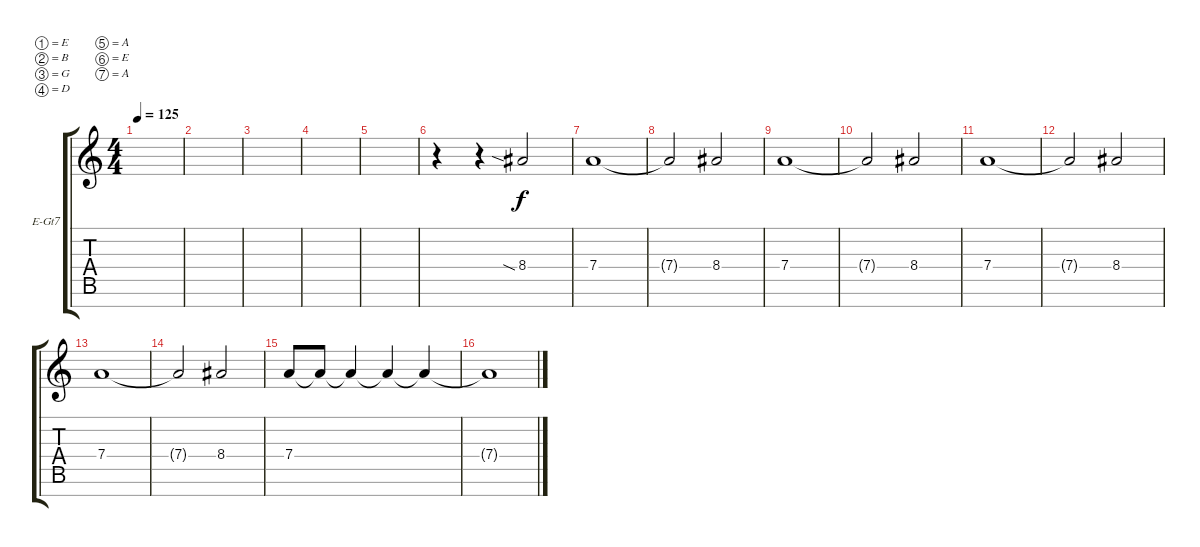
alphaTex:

\defaultSystemsLayout 4
\bracketExtendMode groupsimilarinstruments
\firstSystemTrackNameOrientation horizontal
\otherSystemsTrackNameOrientation horizontal
\track ("Lead" "E-Gt7") {instrument distortionguitar}
\staff {score tabs}
\tuning (E4 B3 G3 D3 A2 E2 A1)
\ts (4 4)
\tempo 125
\clef g2
\ks c
|
|
|
|
|
r.4 r.4 8.4{sia}.2 |
7.4.1 |
7.4{t}.2 8.4.2 |
7.4.1 |
7.4{t}.2 8.4.2 |
7.4.1 |
7.4{t}.2 8.4.2 |
7.4.1 |
7.4{t}.2 8.4.2 |
7.4.8 7.4{t}.8 7.4{t}.4 7.4{t}.4 7.4{t}.4 |
7.4{t}.1
